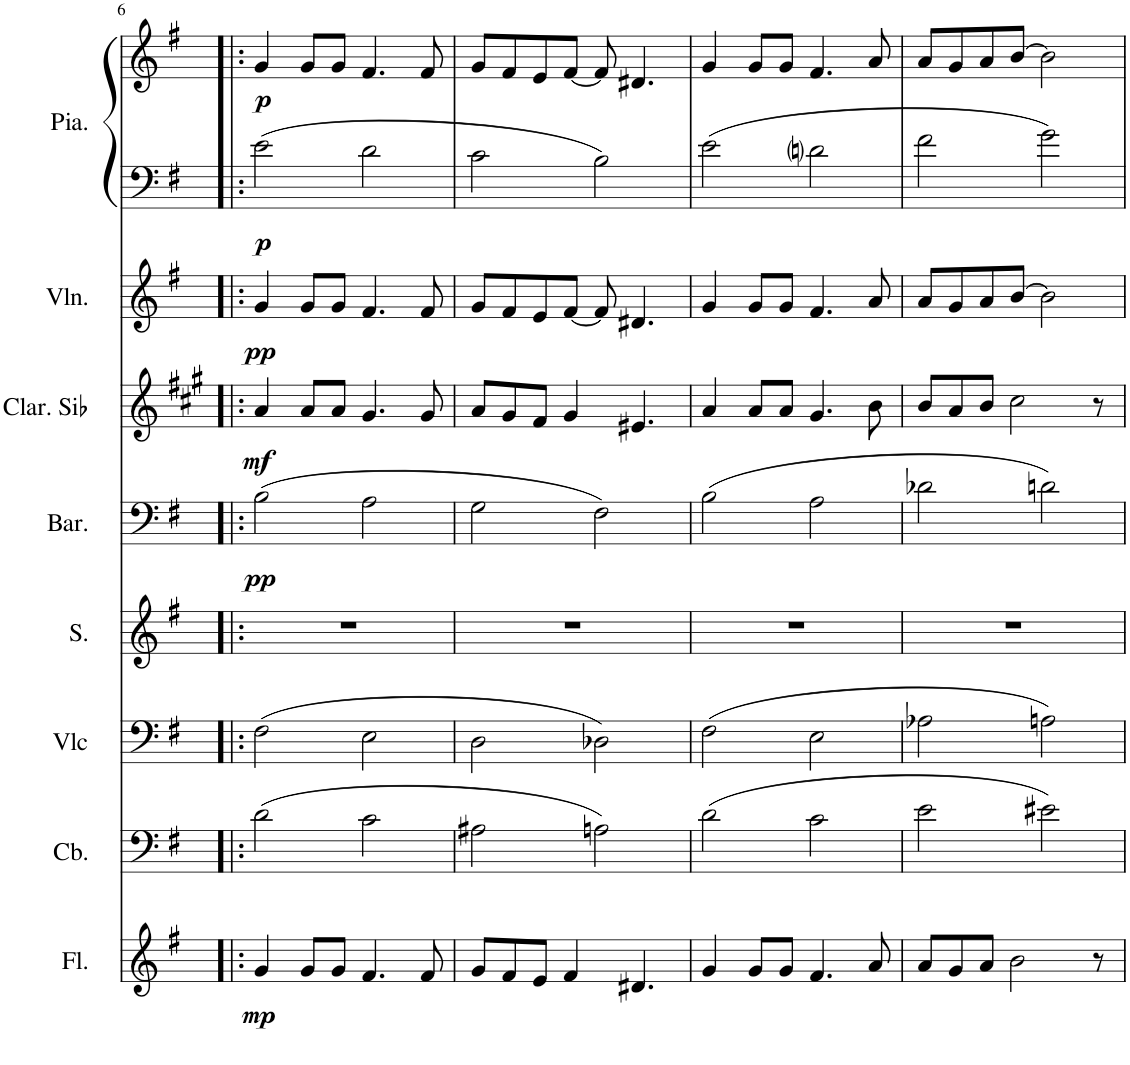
**kern	**dynam	**kern	**kern	**kern	**kern	**dynam	**kern	**dynam	**kern	**dynam	**kern	**kern	**dynam
*part8	*part8	*part7	*part6	*part5	*part4	*part4	*part3	*part3	*part2	*part2	*part1	*part1	*part1
*staff9	*staff9	*staff8	*staff7	*staff6	*staff5	*staff5	*staff4	*staff4	*staff3	*staff3	*staff2	*staff1	*staff1/2
*I"Flûte	*	*I"Contrebasse	*I"Violoncelle	*I"Soprano	*I"Baryton	*	*I"Clarinette en Sib	*	*I"Violon	*	*I"Piano	*	*
*I'Fl.	*	*I'Cb.	*I'Vlc	*I'S.	*I'Bar.	*	*I'Clar. Sib	*	*I'Vln.	*	*I'Pia.	*	*
!!LO:PB:g=z
*clefG2	*	*clefF4	*clefF4	*clefG2	*clefF4	*	*clefG2	*	*clefG2	*	*clefF4	*clefG2	*
*	*	*Trd7c12	*	*	*	*	*Trd1c2	*	*	*	*	*	*
*k[f#]	*	*k[f#]	*k[f#]	*k[f#]	*k[f#]	*	*k[f#c#g#]	*	*k[f#]	*	*k[f#]	*k[f#]	*
*M4/4	*	*M4/4	*M4/4	*M4/4	*M4/4	*	*M4/4	*	*M4/4	*	*M4/4	*M4/4	*
=6!|:	=6!|:	=6!|:	=6!|:	=6!|:	=6!|:	=6!|:	=6!|:	=6!|:	=6!|:	=6!|:	=6!|:	=6!|:	=6!|:
!	!LO:DY:b	!	!	!	!	!LO:DY:b	!	!LO:DY:b	!	!LO:DY:b	!	!	!LO:DY:b=2
!	!	!	!	!	!	!	!	!	!	!	!	!	!LO:DY:n=1:b
4g/	mp	(2d\	(2F#\	1r	(2B\	pp	4a/	mf	4g/	pp	2e\	4g/	p p
8g/L	.	.	.	.	.	.	8a/L	.	8g/L	.	.	8g/L	.
8g/J	.	.	.	.	.	.	8a/J	.	8g/J	.	.	8g/J	.
4.f#/	.	2c\	2E\	.	2A\	.	4.g#/	.	4.f#/	.	2d\	4.f#/	.
8f#/	.	.	.	.	.	.	8g#/	.	8f#/	.	.	8f#/	.
=7	=7	=7	=7	=7	=7	=7	=7	=7	=7	=7	=7	=7	=7
8g/L	.	2A#X\	2D\	1r	2G\	.	8a/L	.	8g/L	.	2c\	8g/L	.
8f#/	.	.	.	.	.	.	8g#/	.	8f#/	.	.	8f#/	.
8e/J	.	.	.	.	.	.	8f#/J	.	8e/	.	.	8e/	.
4f#/	.	.	.	.	.	.	4g#/	.	[8f#/J	.	.	[8f#/J	.
.	.	2An\)	2D-X\)	.	2F#\)	.	.	.	8f#/]	.	2B\	8f#/]	.
4.d#X/	.	.	.	.	.	.	4.e#X/	.	4.d#X/	.	.	4.d#X/	.
=8	=8	=8	=8	=8	=8	=8	=8	=8	=8	=8	=8	=8	=8
4g/	.	(2d\	(2F#\	1r	(2B\	.	4a/	.	4g/	.	2e\	4g/	.
8g/L	.	.	.	.	.	.	8a/L	.	8g/L	.	.	8g/L	.
8g/J	.	.	.	.	.	.	8a/J	.	8g/J	.	.	8g/J	.
4.f#/	.	2c\	2E\	.	2A\	.	4.g#/	.	4.f#/	.	2dni\	4.f#/	.
8a/	.	.	.	.	.	.	8b\	.	8a/	.	.	8a/	.
=9	=9	=9	=9	=9	=9	=9	=9	=9	=9	=9	=9	=9	=9
8a/L	.	2e\	2A-X\	1r	2d-X\	.	8b/L	.	8a/L	.	2f#\	8a/L	.
8g/	.	.	.	.	.	.	8a/	.	8g/	.	.	8g/	.
8a/J	.	.	.	.	.	.	8b/J	.	8a/	.	.	8a/	.
2b\	.	.	.	.	.	.	2cc#\	.	[8b/J	.	.	[8b/J	.
.	.	2e#X\)	2An\)	.	2dn\)	.	.	.	2b\]	.	2g\	2b\]	.
8r	.	.	.	.	.	.	8r	.	.	.	.	.	.
=	=	=	=	=	=	=	=	=	=	=	=	=	=
*-	*-	*-	*-	*-	*-	*-	*-	*-	*-	*-	*-	*-	*-
